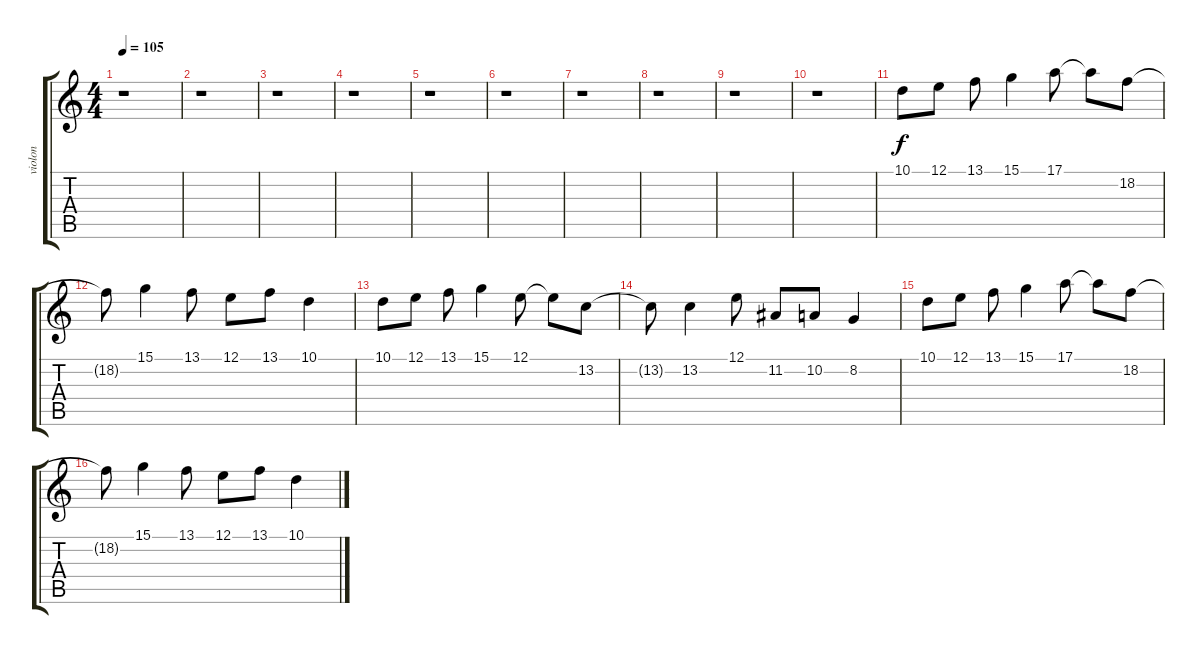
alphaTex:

\track ("violon" "violon") {instrument violin}
\staff {score tabs}
\tuning (E4 B3 G3 D3 A2 E2) {hide}
\ts (4 4)
\tempo 105
\clef g2
\ks c
r.1{dy f} |
r.1 |
r.1 |
r.1 |
r.1 |
r.1 |
r.1 |
r.1 |
r.1 |
r.1 |
10.1.8 12.1.8 13.1.8 15.1.4 17.1.8 17.1{t}.8 18.2.8 |
18.2{t}.8 15.1.4 13.1.8 12.1.8 13.1.8 10.1.4 |
10.1.8 12.1.8 13.1.8 15.1.4 12.1.8 12.1{t}.8 13.2.8 |
13.2{t}.8 13.2.4 12.1.8 11.2.8 10.2.8 8.2.4 |
10.1.8 12.1.8 13.1.8 15.1.4 17.1.8 17.1{t}.8 18.2.8 |
18.2{t}.8 15.1.4 13.1.8 12.1.8 13.1.8 10.1.4
